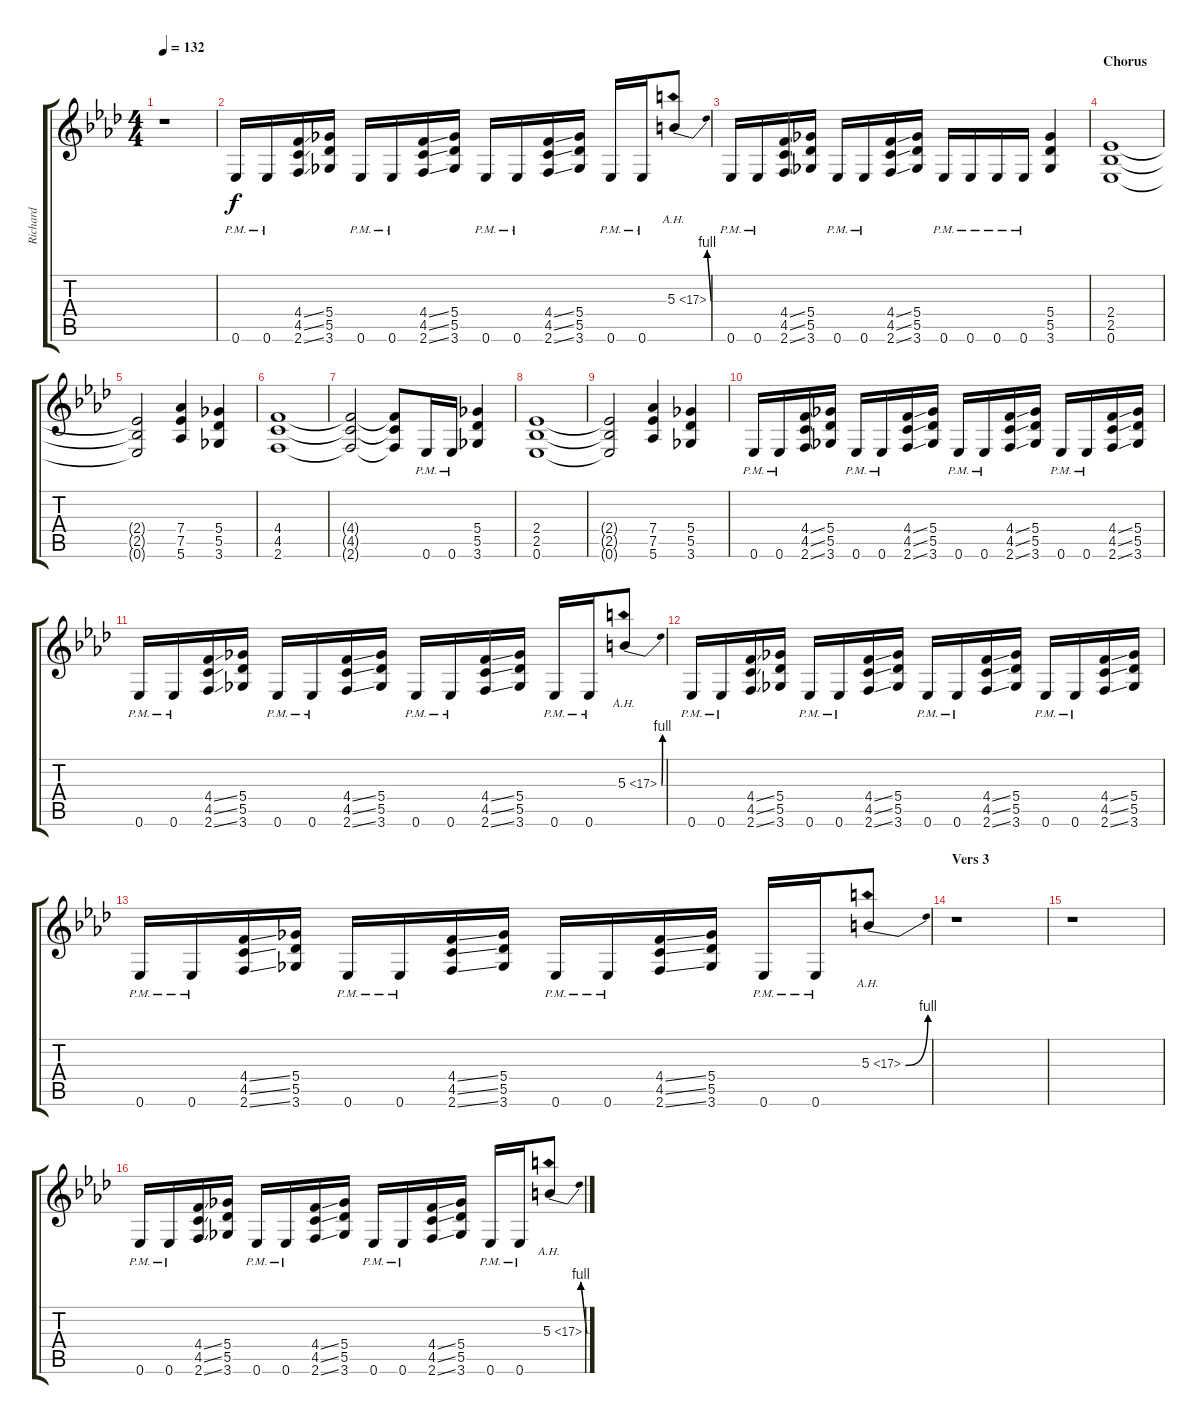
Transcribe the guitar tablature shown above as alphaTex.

\track ("Richard" "Richard") {instrument distortionguitar}
\staff {score tabs}
\tuning (Eb4 Bb3 Gb3 Db3 Ab2 Eb2) {hide}
\ts (4 4)
\tempo 132
\clef g2
\ks fminor
r.1{dy f} |
0.6{pm}.16 0.6{pm}.16 (4.4{ss} 4.5{ss} 2.6{ss}).16 (5.4 5.5 3.6).16 0.6{pm}.16 0.6{pm}.16 (4.4{ss} 4.5{ss} 2.6{ss}).16 (5.4 5.5 3.6).16 0.6{pm}.16 0.6{pm}.16 (4.4{ss} 4.5{ss} 2.6{ss}).16 (5.4 5.5 3.6).16 0.6{pm}.16 0.6{pm}.16 5.3{be (bend 0 0 60 4) ah 12}.8 |
0.6{pm}.16 0.6{pm}.16 (4.4{ss} 4.5{ss} 2.6{ss}).16 (5.4 5.5 3.6).16 0.6{pm}.16 0.6{pm}.16 (4.4{ss} 4.5{ss} 2.6{ss}).16 (5.4 5.5 3.6).16 0.6{pm}.16 0.6{pm}.16 0.6{pm}.16 0.6{pm}.16 (5.4 5.5 3.6).4 |
\section ("" "Chorus")
(2.4 2.5 0.6).1 |
(2.4{t} 2.5{t} 0.6{t}).2 (7.4 7.5 5.6).4 (5.4 5.5 3.6).4 |
(4.4 4.5 2.6).1 |
(4.4{t} 4.5{t} 2.6{t}).2 (4.4{t} 4.5{t} 2.6{t}).8 0.6{pm}.16 0.6{pm}.16 (5.4 5.5 3.6).4 |
(2.4 2.5 0.6).1 |
(2.4{t} 2.5{t} 0.6{t}).2 (7.4 7.5 5.6).4 (5.4 5.5 3.6).4 |
0.6{pm}.16 0.6{pm}.16 (4.4{ss} 4.5{ss} 2.6{ss}).16 (5.4 5.5 3.6).16 0.6{pm}.16 0.6{pm}.16 (4.4{ss} 4.5{ss} 2.6{ss}).16 (5.4 5.5 3.6).16 0.6{pm}.16 0.6{pm}.16 (4.4{ss} 4.5{ss} 2.6{ss}).16 (5.4 5.5 3.6).16 0.6{pm}.16 0.6{pm}.16 (4.4{ss} 4.5{ss} 2.6{ss}).16 (5.4 5.5 3.6).16 |
0.6{pm}.16 0.6{pm}.16 (4.4{ss} 4.5{ss} 2.6{ss}).16 (5.4 5.5 3.6).16 0.6{pm}.16 0.6{pm}.16 (4.4{ss} 4.5{ss} 2.6{ss}).16 (5.4 5.5 3.6).16 0.6{pm}.16 0.6{pm}.16 (4.4{ss} 4.5{ss} 2.6{ss}).16 (5.4 5.5 3.6).16 0.6{pm}.16 0.6{pm}.16 5.3{be (bend 0 0 60 4) ah 12}.8 |
0.6{pm}.16 0.6{pm}.16 (4.4{ss} 4.5{ss} 2.6{ss}).16 (5.4 5.5 3.6).16 0.6{pm}.16 0.6{pm}.16 (4.4{ss} 4.5{ss} 2.6{ss}).16 (5.4 5.5 3.6).16 0.6{pm}.16 0.6{pm}.16 (4.4{ss} 4.5{ss} 2.6{ss}).16 (5.4 5.5 3.6).16 0.6{pm}.16 0.6{pm}.16 (4.4{ss} 4.5{ss} 2.6{ss}).16 (5.4 5.5 3.6).16 |
0.6{pm}.16 0.6{pm}.16 (4.4{ss} 4.5{ss} 2.6{ss}).16 (5.4 5.5 3.6).16 0.6{pm}.16 0.6{pm}.16 (4.4{ss} 4.5{ss} 2.6{ss}).16 (5.4 5.5 3.6).16 0.6{pm}.16 0.6{pm}.16 (4.4{ss} 4.5{ss} 2.6{ss}).16 (5.4 5.5 3.6).16 0.6{pm}.16 0.6{pm}.16 5.3{be (bend 0 0 60 4) ah 12}.8 |
\section ("" "Vers 3")
r.1 |
r.1 |
0.6{pm}.16{volume 16 balance 0} 0.6{pm}.16 (4.4{ss} 4.5{ss} 2.6{ss}).16 (5.4 5.5 3.6).16 0.6{pm}.16 0.6{pm}.16 (4.4{ss} 4.5{ss} 2.6{ss}).16 (5.4 5.5 3.6).16 0.6{pm}.16 0.6{pm}.16 (4.4{ss} 4.5{ss} 2.6{ss}).16 (5.4 5.5 3.6).16 0.6{pm}.16 0.6{pm}.16 5.3{be (bend 0 0 60 4) ah 12}.8
